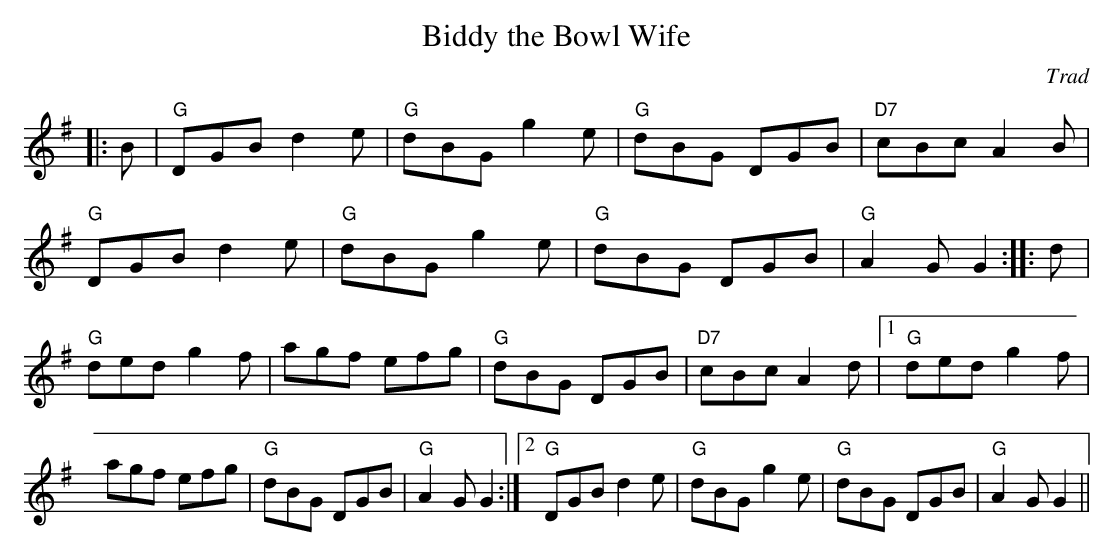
X:1
T:Biddy the Bowl Wife
C:Trad
L:1/8
E:10
K:G
|:B|"G"DGB d2 e|"G"dBG g2 e|"G"dBG DGB|"D7"cBc A2 B|\
"G"DGB d2 e|"G"dBG g2 e|"G"dBG DGB|"G"A2 G G2::d|"G"ded g2 f|\
agf efg|"G"dBG DGB|"D7"cBc A2 d|1 "G"ded g2 f|agf efg|"G"dBG DGB|\
"G"A2 G G2:|2 "G"DGB d2 e|"G"dBG g2 e|"G"dBG DGB|"G"A2 G G2||**
